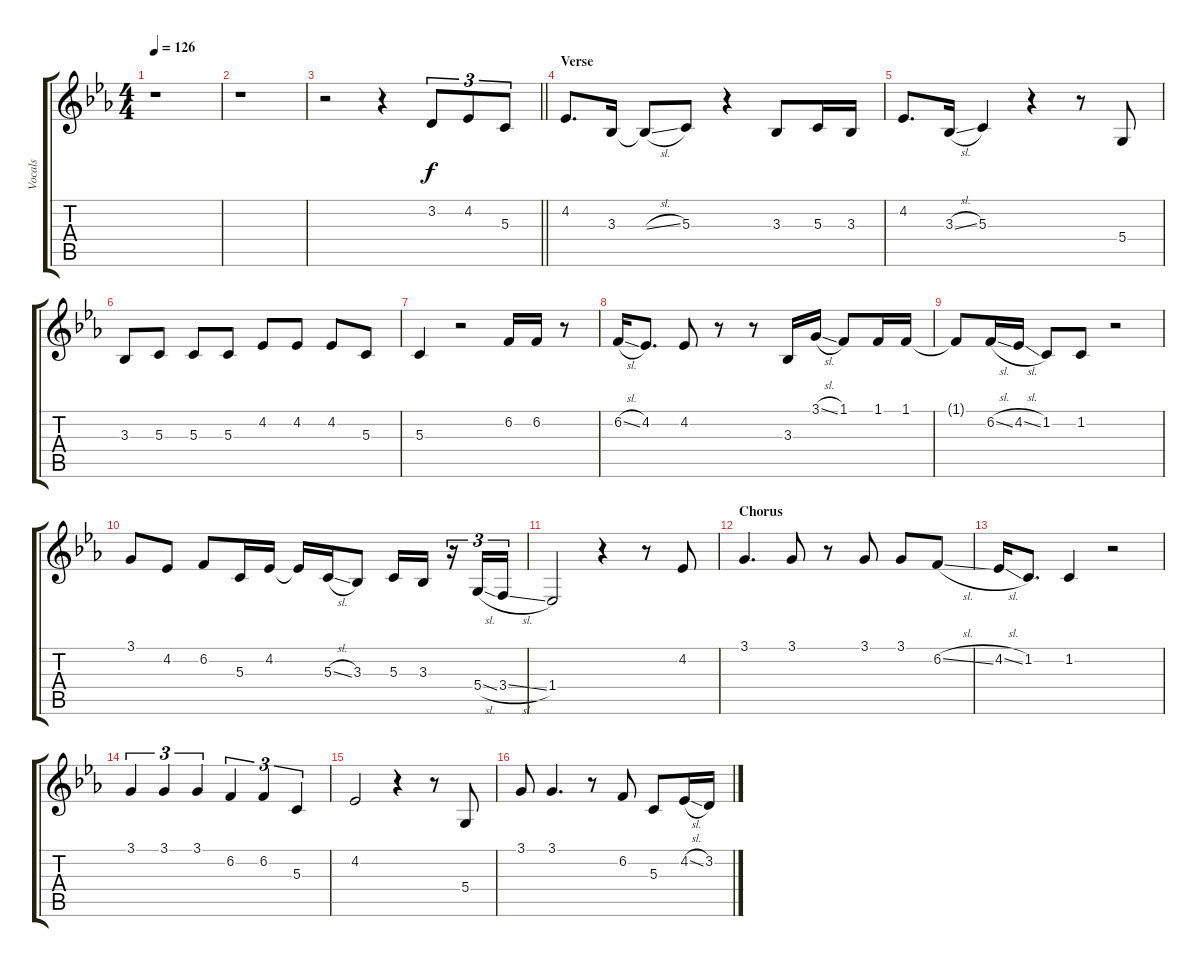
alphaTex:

\track ("Vocals" "Vocals") {instrument clarinet}
\staff {score tabs}
\tuning (E4 B3 G3 D3 A2 E2) {hide}
\ts (4 4)
\tempo 126
\clef g2
\ks eb
r.1{dy f} |
r.1 |
\barLineRight lightlight
r.2 r.4 3.2.8{tu (3 2)} 4.2.8{tu (3 2)} 5.3.8{tu (3 2)} |
\section ("" "Verse")
4.2.8{d} 3.3.16 3.3{sl t}.8 5.3.8 r.4 3.3.8 5.3.16 3.3.16 |
4.2.8{d} 3.3{sl}.16 5.3.4 r.4 r.8 5.4.8 |
3.3.8 5.3.8 5.3.8 5.3.8 4.2.8 4.2.8 4.2.8 5.3.8 |
5.3.4 r.2 6.2.16 6.2.16 r.8 |
6.2{sl}.16 4.2.8{d} 4.2.8 r.8 r.8 3.3.16 3.1{sl}.16 1.1.8 1.1.16 1.1.16 |
1.1{t}.8 6.2{sl}.16 4.2{sl}.16 1.2.8 1.2.8 r.2 |
3.1.8 4.2.8 6.2.8 5.3.16 4.2.16 4.2{t}.16 5.3{sl}.16 3.3.8 5.3.16 3.3.16 r.16{tu (3 2)} 5.4{sl}.16{tu (3 2)} 3.4{sl}.16{tu (3 2)} |
1.4.2 r.4 r.8 4.2.8 |
\section ("" "Chorus")
3.1.4{d} 3.1.8 r.8 3.1.8 3.1.8 6.2{sl}.8 |
4.2{sl}.16 1.2.8{d} 1.2.4 r.2 |
3.1.4{tu (3 2)} 3.1.4{tu (3 2)} 3.1.4{tu (3 2)} 6.2.4{tu (3 2)} 6.2.4{tu (3 2)} 5.3.4{tu (3 2)} |
4.2.2 r.4 r.8 5.4.8 |
3.1.8 3.1.4{d} r.8 6.2.8 5.3.8 4.2{sl}.16 3.2{sl}.16
